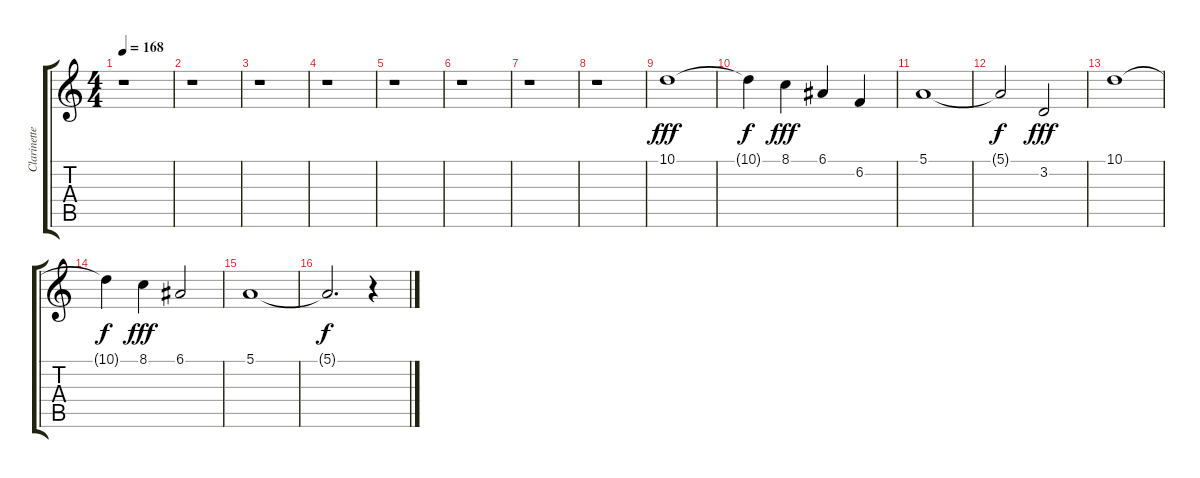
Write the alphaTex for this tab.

\track ("Clarinette" "Clarinette") {instrument clarinet}
\staff {score tabs}
\tuning (E4 B3 G3 D3 A2 E2) {hide}
\ts (4 4)
\tempo 168
\clef g2
\ks c
r.1{dy fff} |
r.1 |
r.1 |
r.1 |
r.1 |
r.1 |
r.1 |
r.1 |
10.1.1 |
10.1{t}.4{dy f} 8.1.4{dy fff} 6.1.4 6.2.4 |
5.1.1 |
5.1{t}.2{dy f} 3.2.2{dy fff} |
10.1.1 |
10.1{t}.4{dy f} 8.1.4{dy fff} 6.1.2 |
5.1.1 |
5.1{t}.2{d dy f} r.4
